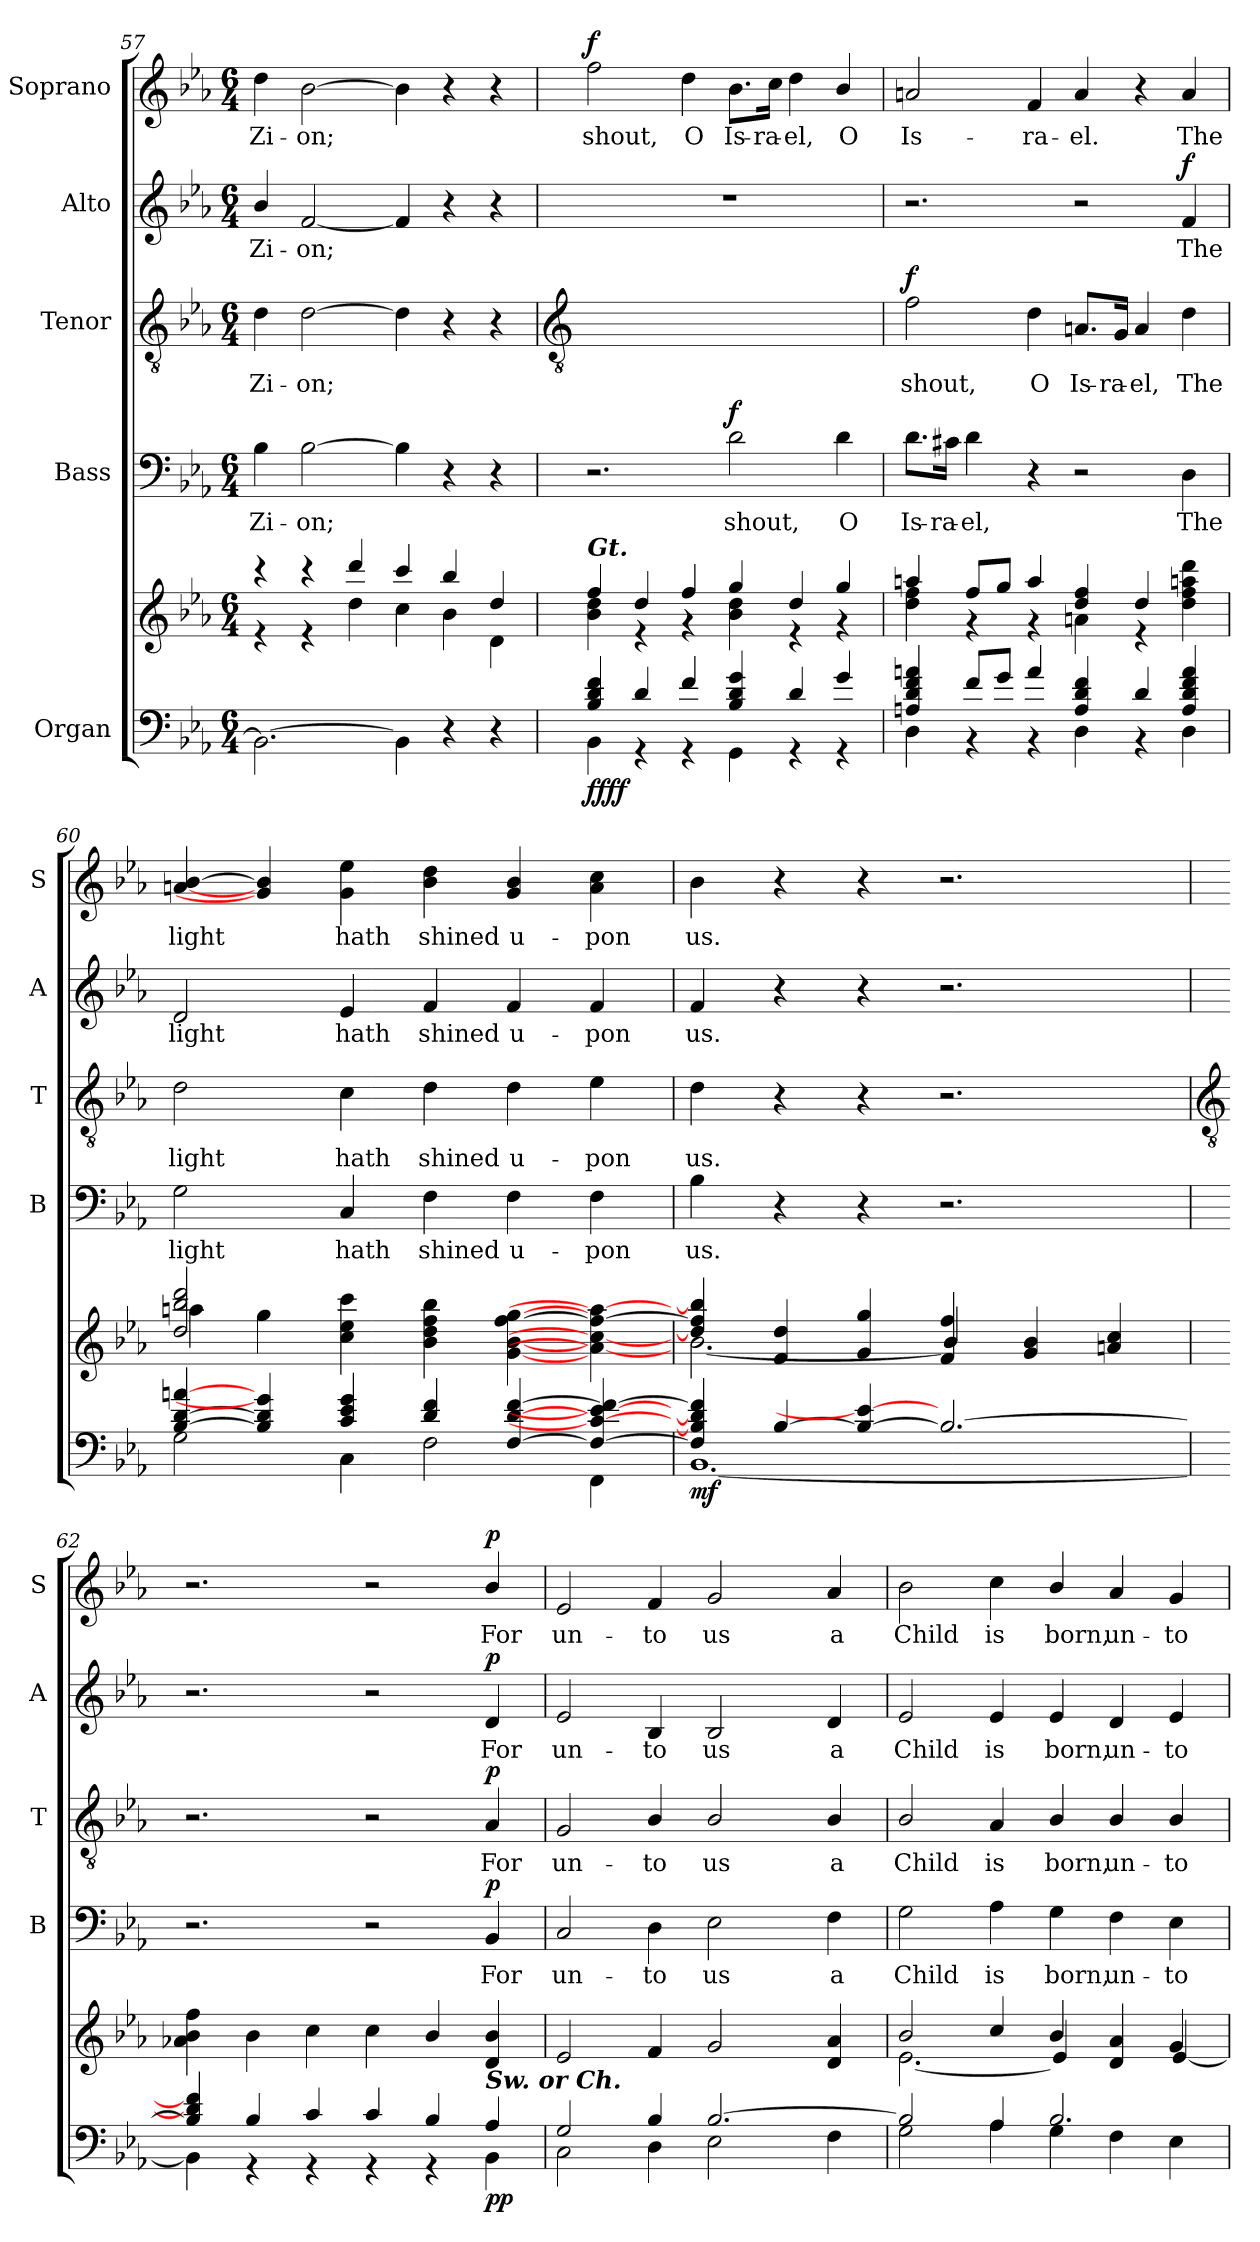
**kern	**kern	**dynam	**kern	**text	**dynam	**kern	**text	**dynam	**kern	**text	**dynam	**kern	**text	**dynam
*part5	*part5	*part5	*part4	*part4	*part4	*part3	*part3	*part3	*part2	*part2	*part2	*part1	*part1	*part1
*staff6	*staff5	*staff5/6	*staff4	*staff4	*staff4	*staff3	*staff3	*staff3	*staff2	*staff2	*staff2	*staff1	*staff1	*staff1
*I"Organ	*	*	*I"Bass	*	*	*I"Tenor	*	*	*I"Alto	*	*	*I"Soprano	*	*
*	*	*	*I'B	*	*	*I'T	*	*	*I'A	*	*	*I'S	*	*
*clefF4	*clefG2	*	*clefF4	*	*	*clefGv2	*	*	*clefG2	*	*	*clefG2	*	*
*k[b-e-a-]	*k[b-e-a-]	*	*k[b-e-a-]	*	*	*k[b-e-a-]	*	*	*k[b-e-a-]	*	*	*k[b-e-a-]	*	*
*E-:	*E-:	*	*E-:	*	*	*E-:	*	*	*E-:	*	*	*E-:	*	*
*M6/4	*M6/4	*	*M6/4	*	*	*M6/4	*	*	*M6/4	*	*	*M6/4	*	*
=57	=57	=57	=57	=57	=57	=57	=57	=57	=57	=57	=57	=57	=57	=57
*^	*^	*	*	*	*	*	*	*	*	*	*	*	*	*
!	!	!	!	!	!	!LO:LY:b	!	!	!LO:LY:b	!	!	!LO:LY:b	!	!	!LO:LY:b	!
1ryy	2.BB-\_	4r	4r	.	4B-	Zi-	.	4d	Zi-	.	4b-/	Zi-	.	4dd	Zi-	.
!	!	!	!	!	!	!LO:LY:b	!	!	!LO:LY:b	!	!	!LO:LY:b	!	!	!LO:LY:b	!
.	.	4r	4r	.	[2B-	-on;	.	[2d	-on;	.	[2f	-on;	.	[2b-	-on;	.
.	.	4ddd/	4dd\	.	.	.	.	.	.	.	.	.	.	.	.	.
.	4BB-\]	4ccc/	4cc\	.	4B-]	.	.	4d]	.	.	4f]	.	.	4b-]	.	.
4ryy	4r	4bb-/	4b-\	.	4r	.	.	4r	.	.	4r	.	.	4r	.	.
4ryy	4r	4dd/	4d\	.	4r	.	.	4r	.	.	4r	.	.	4r	.	.
!!LO:LB:g=z
=58	=58	=58	=58	=58	=58	=58	=58	=58	=58	=58	=58	=58	=58	=58	=58	=58
*	*	*	*	*	*	*	*	*clefGv2	*	*	*	*	*	*	*	*
!	!	!LO:TX:a:Bi:t=Gt.	!	!	!	!	!	!	!	!	!	!	!	!	!	!
!	!	!	!	!LO:DY:b=2	!	!	!	!	!	!	!LO:N:vis=1	!	!	!	!LO:LY:b	!
!	!	!	!	!LO:DY:n=1:b=2	!	!	!	!	!	!	!	!	!	!	!	!
!	!	!	!	!LO:DY:n=2:b	!	!	!	!	!	!	!	!	!	!	!	!
!	!	!	!	!LO:DY:n=3:b	!	!	!	!	!	!	!	!	!	!	!	!LO:DY:b
4B-/ 4d/ 4f/	4BB-\	4ff/	4b-\ 4dd\	f f f f	2.r	.	.	1ryy	.	.	1.r	.	.	2ff	shout,	f
4d/	4r	4dd/	4r	.	.	.	.	.	.	.	.	.	.	.	.	.
!	!	!	!	!	!	!	!	!	!	!	!	!	!	!	!LO:LY:b	!
4f/	4r	4ff/	4r	.	.	.	.	.	.	.	.	.	.	4dd	O	.
!	!	!	!	!	!	!LO:LY:b	!LO:DY:b	!	!	!	!	!	!	!	!LO:LY:b	!
4B-/ 4d/ 4g/	4GG\	4gg/	4b-\ 4dd\	.	2d	shout,	f	.	.	.	.	.	.	8.b-\L	Is-	.
!	!	!	!	!	!	!	!	!	!	!	!	!	!	!	!LO:LY:b	!
.	.	.	.	.	.	.	.	.	.	.	.	.	.	16cc\Jk	-ra-	.
!	!	!	!	!	!	!	!	!	!	!	!	!	!	!	!LO:LY:b	!
4d/	4r	4dd/	4r	.	.	.	.	4ryy	.	.	.	.	.	4dd	-el,	.
!	!	!	!	!	!	!LO:LY:b	!	!	!	!	!	!	!	!	!LO:LY:b	!
4g/	4r	4gg/	4r	.	4d	O	.	4ryy	.	.	.	.	.	4b-/	O	.
=59	=59	=59	=59	=59	=59	=59	=59	=59	=59	=59	=59	=59	=59	=59	=59	=59
!	!	!	!	!	!	!LO:LY:b	!	!	!LO:LY:b	!LO:DY:b	!	!	!	!	!LO:LY:b	!
4An/ 4d/ 4f/ 4an/	4D\	4aan/	4dd\ 4ff\	.	8.d\L	Is-	.	2f	shout,	f	2.r	.	.	2an	Is-	.
!	!	!	!	!	!	!LO:LY:b	!	!	!	!	!	!	!	!	!	!
.	.	.	.	.	16c#X\Jk	-ra-	.	.	.	.	.	.	.	.	.	.
!	!	!	!	!	!	!LO:LY:b	!	!	!	!	!	!	!	!	!	!
8f/L	4r	8ff/L	4r	.	4d	-el,	.	.	.	.	.	.	.	.	.	.
8g/J	.	8gg/J	.	.	.	.	.	.	.	.	.	.	.	.	.	.
!	!	!	!	!	!	!	!	!	!LO:LY:b	!	!	!	!	!	!LO:LY:b	!
4a/	4r	4aa/	4r	.	4r	.	.	4d	O	.	.	.	.	4f	-ra-	.
!	!	!	!	!	!	!	!	!	!LO:LY:b	!	!	!	!	!	!LO:LY:b	!
4A/ 4d/ 4f/	4D\	4dd/ 4ff/	4an\	.	2r	.	.	8.An/L	Is-	.	2r	.	.	4a	-el.	.
!	!	!	!	!	!	!	!	!	!LO:LY:b	!	!	!	!	!	!	!
.	.	.	.	.	.	.	.	16G/Jk	-ra-	.	.	.	.	.	.	.
!	!	!	!	!	!	!	!	!	!LO:LY:b	!	!	!	!	!	!	!
4d/	4r	4dd/	4r	.	.	.	.	4A	-el,	.	.	.	.	4r	.	.
!	!	!	!	!	!	!LO:LY:b	!	!	!LO:LY:b	!	!	!LO:LY:b	!LO:DY:b	!	!LO:LY:b	!
4A/ 4d/ 4f/ 4a/	4D\	4ryy	4dd\ 4ff\ 4aan\ 4ddd\	.	4D	The	.	4d\	The	.	4f/	The	f	4a	The	.
=60	=60	=60	=60	=60	=60	=60	=60	=60	=60	=60	=60	=60	=60	=60	=60	=60
!	!	!	!	!	!	!LO:LY:b	!	!	!LO:LY:b	!	!	!LO:LY:b	!	!	!LO:LY:b	!
[4B-/ [4d/ [4an/	2G\	2dd/ 2bb-/ 2ddd/	4aan\	.	2G	light	.	2d	light	.	2d	light	.	[4an [4b-	light	.
4B-/] 4d/] 4g/]	.	.	4gg\	.	.	.	.	.	.	.	.	.	.	4g] 4b-]	.	.
!	!	!	!	!	!	!LO:LY:b	!	!	!LO:LY:b	!	!	!LO:LY:b	!	!	!LO:LY:b	!
4c/ 4e-/ 4g/	4C\	2ryy	4cc\ 4ee-\ 4ccc\	.	4C	hath	.	4c	hath	.	4e-	hath	.	4g 4ee-	hath	.
!	!	!	!	!	!	!LO:LY:b	!	!	!LO:LY:b	!	!	!LO:LY:b	!	!	!LO:LY:b	!
4d/ 4f/	2F\	.	4b-\ 4dd\ 4ff\ 4bb-\	.	4F	shined	.	4d	shined	.	4f	shined	.	4b- 4dd	shined	.
!	!	!	!	!	!	!LO:LY:b	!	!	!LO:LY:b	!	!	!LO:LY:b	!	!	!LO:LY:b	!
[4F/ [4d/ [4f/	.	[4g\ [4b-\ [4ff\ [4gg\	2ryy	.	4F	u-	.	4d	u-	.	4f	u-	.	4g 4b-	u-	.
!	!	!	!	!	!	!LO:LY:b	!	!	!LO:LY:b	!	!	!LO:LY:b	!	!	!LO:LY:b	!
4F/_ 4c/_ 4e-/_ 4f/_	4FF\	4a\_ 4cc\_ 4ff\_ 4aa\_	.	.	4F	-pon	.	4e-	-pon	.	4f	-pon	.	4a 4cc	-pon	.
=61	=61	=61	=61	=61	=61	=61	=61	=61	=61	=61	=61	=61	=61	=61	=61	=61
!	!	!	!	!LO:DY:b=2	!	!LO:LY:b	!	!	!LO:LY:b	!	!	!LO:LY:b	!	!	!LO:LY:b	!
4F/] 4B-/] 4d/] 4f/]	[1.BB-\	4dd/] 4ff/] 4bb-/]	[2.b-\	mf	4B-	us.	.	4d	us.	.	4f	us.	.	4b-	us.	.
!	!	!	!	!LO:DY:b=2	!	!	!	!	!	!	!	!	!	!	!	!
!	!	!	!	!LO:DY:n=1:b	!	!	!	!	!	!	!	!	!	!	!	!
[4B-/	.	4f/ 4dd/	.	mf mf	4r	.	.	4r	.	.	4r	.	.	4r	.	.
4B-/_ 4e-/_	.	4g/ 4gg/	.	.	4r	.	.	4r	.	.	4r	.	.	4r	.	.
2.B-/_	.	4f/ 4ff/	4b-/]	.	2.r	.	.	2.r	.	.	2.r	.	.	2.r	.	.
.	.	4g/ 4b-/	2ryy	.	.	.	.	.	.	.	.	.	.	.	.	.
.	.	4an/ 4cc/	.	.	.	.	.	.	.	.	.	.	.	.	.	.
!!LO:LB:g=z
=62	=62	=62	=62	=62	=62	=62	=62	=62	=62	=62	=62	=62	=62	=62	=62	=62
*	*	*	*	*	*	*	*	*clefGv2	*	*	*	*	*	*	*	*
4B-/] 4d/] 4f/]	4BB-\]	1ryy	4a-X\ 4b-\ 4ff\	.	2.r	.	.	2.r	.	.	2.r	.	.	2.r	.	.
4B-/	4r	.	4b-\	.	.	.	.	.	.	.	.	.	.	.	.	.
4c/	4r	.	4cc\	.	.	.	.	.	.	.	.	.	.	.	.	.
4c/	4r	.	4cc\	.	2r	.	.	2r	.	.	2r	.	.	2r	.	.
4B-/	4r	4ryy	4b-/	.	.	.	.	.	.	.	.	.	.	.	.	.
!LO:TX:a:Bi:t=Sw. or Ch.	!	!	!	!	!	!	!	!	!	!	!	!	!	!	!	!
!	!	!	!	!LO:DY:b=2	!	!LO:LY:b	!	!	!LO:LY:b	!	!	!LO:LY:b	!	!	!LO:LY:b	!
!	!	!	!	!LO:DY:n=1:b	!	!	!LO:DY:b	!	!	!LO:DY:b	!	!	!LO:DY:b	!	!	!LO:DY:b
4A-/	4BB-\	4d/ 4b-/	4ryy	p p	4BB-/	For	p	4A-/	For	p	4d/	For	p	4b-/	For	p
=63	=63	=63	=63	=63	=63	=63	=63	=63	=63	=63	=63	=63	=63	=63	=63	=63
!	!	!	!	!	!	!LO:LY:b	!	!	!LO:LY:b	!	!	!LO:LY:b	!	!	!LO:LY:b	!
2G/	2C\	2e-/	1ryy	.	2C	un-	.	2G	un-	.	2e-	un-	.	2e-	un-	.
!	!	!	!	!	!	!LO:LY:b	!	!	!LO:LY:b	!	!	!LO:LY:b	!	!	!LO:LY:b	!
4B-/	4D\	4f/	.	.	4D	-to	.	4B-/	-to	.	4B-	-to	.	4f	-to	.
!	!	!	!	!	!	!LO:LY:b	!	!	!LO:LY:b	!	!	!LO:LY:b	!	!	!LO:LY:b	!
[2.B-/	2E-\	2g/	.	.	2E-	us	.	2B-/	us	.	2B-	us	.	2g	us	.
.	.	.	4ryy	.	.	.	.	.	.	.	.	.	.	.	.	.
!	!	!	!	!	!	!LO:LY:b	!	!	!LO:LY:b	!	!	!LO:LY:b	!	!	!LO:LY:b	!
.	4F\	4d/ 4a-/	4ryy	.	4F	a	.	4B-/	a	.	4d	a	.	4a-	a	.
=64	=64	=64	=64	=64	=64	=64	=64	=64	=64	=64	=64	=64	=64	=64	=64	=64
!	!	!	!	!	!	!LO:LY:b	!	!	!LO:LY:b	!	!	!LO:LY:b	!	!	!LO:LY:b	!
2B-/]	2G\	2b-/	[2.e-\	.	2G	Child	.	2B-/	Child	.	2e-	Child	.	2b-	Child	.
!	!	!	!	!	!	!LO:LY:b	!	!	!LO:LY:b	!	!	!LO:LY:b	!	!	!LO:LY:b	!
4A-/	4A-\	4cc/	.	.	4A-	is	.	4A-	is	.	4e-	is	.	4cc	is	.
!	!	!	!	!	!	!LO:LY:b	!	!	!LO:LY:b	!	!	!LO:LY:b	!	!	!LO:LY:b	!
2.B-/	4G\	4b-/	4e-/]	.	4G\	born,	.	4B-/	born,	.	4e-/	born,	.	4b-/	born,	.
!	!	!	!	!	!	!LO:LY:b	!	!	!LO:LY:b	!	!	!LO:LY:b	!	!	!LO:LY:b	!
.	4F\	4d/ 4a-/	4ryy	.	4F	un-	.	4B-/	un-	.	4d	un-	.	4a-	un-	.
!	!	!	!	!	!	!LO:LY:b	!	!	!LO:LY:b	!	!	!LO:LY:b	!	!	!LO:LY:b	!
.	4E-\	4g/	[4e-/	.	4E-	-to	.	4B-/	-to	.	4e-	-to	.	4g	-to	.
*v	*v	*	*	*	*	*	*	*	*	*	*	*	*	*	*	*
*	*v	*v	*	*	*	*	*	*	*	*	*	*	*	*	*
=	=	=	=	=	=	=	=	=	=	=	=	=	=	=
*-	*-	*-	*-	*-	*-	*-	*-	*-	*-	*-	*-	*-	*-	*-
